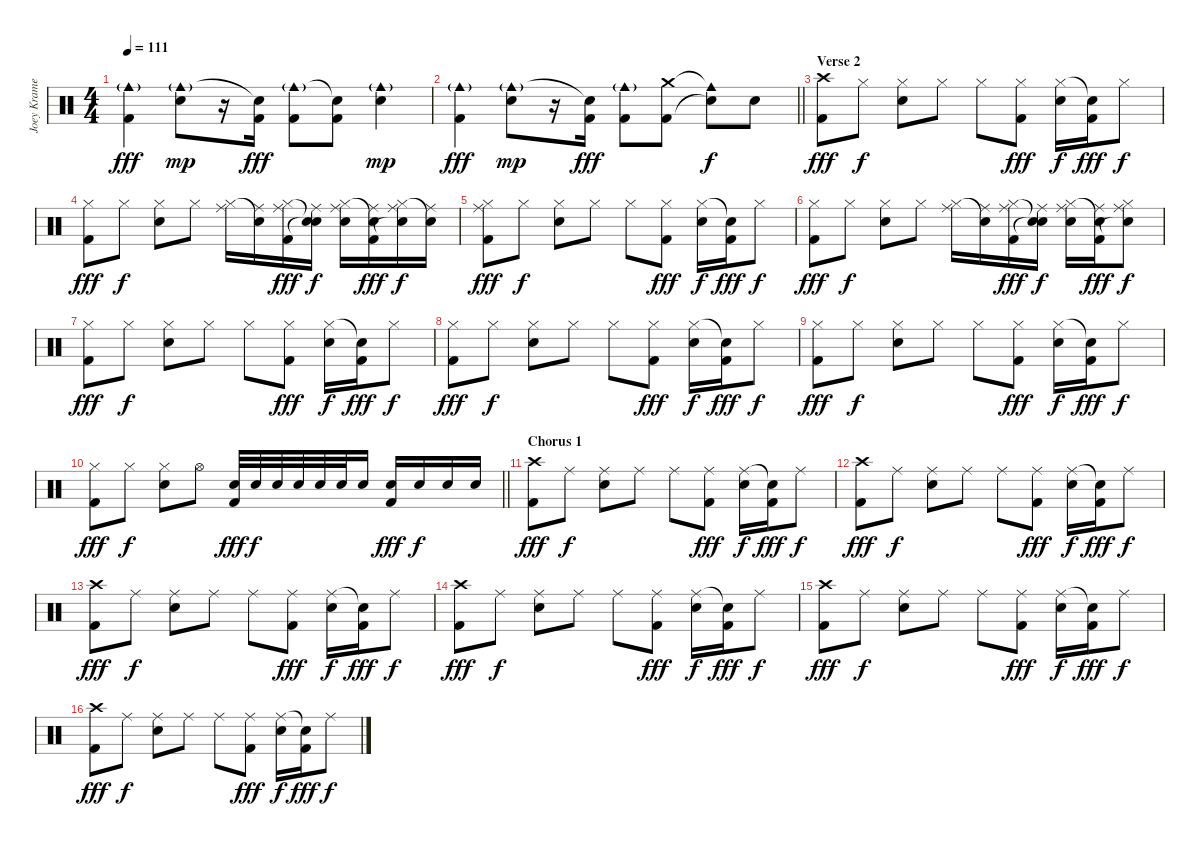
\track ("Joey Kramer" "Joey Krame") {instrument percussion}
\staff {score}
\articulation defaults
\ts (4 4)
\tempo 111
\clef neutral
\ks c
("Cowbell medium (hit)"{g} "Kick (hit) 2").4{dy fff} ("Cowbell medium (hit)"{g} "Snare (hit) 2").8{dy mp} r.16 ("Snare (hit)"{t} "Kick (hit) 2").16{dy fff} ("Cowbell medium (hit)"{g} "Kick (hit) 2").8 ("Snare (hit)"{t} "Kick (hit) 2").8 ("Cowbell medium (hit)"{g} "Snare (hit) 2").4{dy mp} |
\barLineRight lightlight
("Cowbell medium (hit)"{g} "Kick (hit) 2").4{dy fff} ("Cowbell medium (hit)"{g} "Snare (hit) 2").8{dy mp} r.16 ("Snare (hit)"{t} "Kick (hit) 2").16{dy fff} ("Cowbell medium (hit)"{g} "Kick (hit) 2").8 ("Crash medium (hit)" "Kick (hit) 2").8 ("Cowbell medium (hit)"{t} "Snare (hit)"{t}).8{dy f} "Snare (hit) 2".8 |
\section ("" "Verse 2")
("Crash high (hit)" "Kick (hit) 2").8{dy fff} "Hi-Hat (closed)".8{dy f} ("Hi-Hat (closed)" "Snare (hit) 2").8 "Hi-Hat (closed)".8 "Hi-Hat (closed)".8 ("Hi-Hat (closed)" "Kick (hit) 2").8{dy fff} ("Hi-Hat (closed)" "Snare (hit) 2").16{dy f} ("Snare (hit)"{t} "Kick (hit) 2").16{dy fff} "Hi-Hat (closed)".8{dy f} |
("Hi-Hat (closed)" "Kick (hit) 2").8{dy fff} "Hi-Hat (closed)".8{dy f} ("Hi-Hat (closed)" "Snare (hit) 2").8 "Hi-Hat (closed)".8 ("Hi-Hat (closed)" "Ride (middle)").16 ("Snare (hit)"{t} "Ride (middle)").16 ("Hi-Hat (closed)" "Ride (middle)" "Kick (hit) 2").16{dy fff} ("Snare (hit)"{t} "Ride (middle)" "Snare (hit)"{t}).16{dy f} ("Hi-Hat (closed)" "Ride (middle)" "Snare (hit) 2").16 ("Snare (hit)"{t} "Ride (middle)" "Kick (hit) 2").16{dy fff} ("Hi-Hat (closed)" "Ride (middle)" "Snare (hit)"{t}).16{dy f} ("Snare (hit)"{t} "Ride (middle)").16 |
("Hi-Hat (closed)" "Ride (middle)" "Kick (hit) 2").8{dy fff} "Hi-Hat (closed)".8{dy f} ("Hi-Hat (closed)" "Snare (hit) 2").8 "Hi-Hat (closed)".8 "Hi-Hat (closed)".8 ("Hi-Hat (closed)" "Kick (hit) 2").8{dy fff} ("Hi-Hat (closed)" "Snare (hit) 2").16{dy f} ("Snare (hit)"{t} "Kick (hit) 2").16{dy fff} "Hi-Hat (closed)".8{dy f} |
("Hi-Hat (closed)" "Kick (hit) 2").8{dy fff} "Hi-Hat (closed)".8{dy f} ("Hi-Hat (closed)" "Snare (hit) 2").8 "Hi-Hat (closed)".8 ("Hi-Hat (closed)" "Ride (middle)").16 ("Snare (hit)"{t} "Ride (middle)").16 ("Hi-Hat (closed)" "Ride (middle)" "Kick (hit) 2").16{dy fff} ("Snare (hit)"{t} "Ride (middle)" "Snare (hit)"{t}).16{dy f} ("Hi-Hat (closed)" "Ride (middle)" "Snare (hit) 2").16 ("Snare (hit)"{t} "Ride (middle)" "Kick (hit) 2").16{dy fff} ("Hi-Hat (closed)" "Ride (middle)" "Snare (hit)"{t}).8{dy f} |
("Hi-Hat (closed)" "Kick (hit) 2").8{dy fff} "Hi-Hat (closed)".8{dy f} ("Hi-Hat (closed)" "Snare (hit) 2").8 "Hi-Hat (closed)".8 "Hi-Hat (closed)".8 ("Hi-Hat (closed)" "Kick (hit) 2").8{dy fff} ("Hi-Hat (closed)" "Snare (hit) 2").16{dy f} ("Snare (hit)"{t} "Kick (hit) 2").16{dy fff} "Hi-Hat (closed)".8{dy f} |
("Hi-Hat (closed)" "Kick (hit) 2").8{dy fff} "Hi-Hat (closed)".8{dy f} ("Hi-Hat (closed)" "Snare (hit) 2").8 "Hi-Hat (closed)".8 "Hi-Hat (closed)".8 ("Hi-Hat (closed)" "Kick (hit) 2").8{dy fff} ("Hi-Hat (closed)" "Snare (hit) 2").16{dy f} ("Snare (hit)"{t} "Kick (hit) 2").16{dy fff} "Hi-Hat (closed)".8{dy f} |
("Hi-Hat (closed)" "Kick (hit) 2").8{dy fff} "Hi-Hat (closed)".8{dy f} ("Hi-Hat (closed)" "Snare (hit) 2").8 "Hi-Hat (closed)".8 "Hi-Hat (closed)".8 ("Hi-Hat (closed)" "Kick (hit) 2").8{dy fff} ("Hi-Hat (closed)" "Snare (hit) 2").16{dy f} ("Snare (hit)"{t} "Kick (hit) 2").16{dy fff} "Hi-Hat (closed)".8{dy f} |
\barLineRight lightlight
("Hi-Hat (closed)" "Kick (hit) 2").8{dy fff} "Hi-Hat (closed)".8{dy f} ("Hi-Hat (closed)" "Snare (hit) 2").8 "Hi-Hat (open)".8 ("Snare (hit) 2" "Kick (hit) 2").32{dy fff} "Snare (hit) 2".32{dy f} "Snare (hit) 2".32 "Snare (hit) 2".32 "Snare (hit) 2".32 "Snare (hit) 2".32 "Snare (hit) 2".16 ("Snare (hit) 2" "Kick (hit) 2").16{dy fff} "Snare (hit) 2".16{dy f} "Snare (hit) 2".16 "Snare (hit) 2".16 |
\section ("" "Chorus 1")
("Crash high (hit)" "Kick (hit) 2").8{dy fff} "Ride (middle)".8{dy f} ("Ride (middle)" "Snare (hit) 2").8 "Ride (middle)".8 "Ride (middle)".8 ("Ride (middle)" "Kick (hit) 2").8{dy fff} ("Ride (middle)" "Snare (hit) 2").16{dy f} ("Snare (hit)"{t} "Kick (hit) 2").16{dy fff} "Ride (middle)".8{dy f} |
("Crash high (hit)" "Kick (hit) 2").8{dy fff} "Ride (middle)".8{dy f} ("Ride (middle)" "Snare (hit) 2").8 "Ride (middle)".8 "Ride (middle)".8 ("Ride (middle)" "Kick (hit) 2").8{dy fff} ("Ride (middle)" "Snare (hit) 2").16{dy f} ("Snare (hit)"{t} "Kick (hit) 2").16{dy fff} "Ride (middle)".8{dy f} |
("Crash high (hit)" "Kick (hit) 2").8{dy fff} "Ride (middle)".8{dy f} ("Ride (middle)" "Snare (hit) 2").8 "Ride (middle)".8 "Ride (middle)".8 ("Ride (middle)" "Kick (hit) 2").8{dy fff} ("Ride (middle)" "Snare (hit) 2").16{dy f} ("Snare (hit)"{t} "Kick (hit) 2").16{dy fff} "Ride (middle)".8{dy f} |
("Crash high (hit)" "Kick (hit) 2").8{dy fff} "Ride (middle)".8{dy f} ("Ride (middle)" "Snare (hit) 2").8 "Ride (middle)".8 "Ride (middle)".8 ("Ride (middle)" "Kick (hit) 2").8{dy fff} ("Ride (middle)" "Snare (hit) 2").16{dy f} ("Snare (hit)"{t} "Kick (hit) 2").16{dy fff} "Ride (middle)".8{dy f} |
("Crash high (hit)" "Kick (hit) 2").8{dy fff} "Ride (middle)".8{dy f} ("Ride (middle)" "Snare (hit) 2").8 "Ride (middle)".8 "Ride (middle)".8 ("Ride (middle)" "Kick (hit) 2").8{dy fff} ("Ride (middle)" "Snare (hit) 2").16{dy f} ("Snare (hit)"{t} "Kick (hit) 2").16{dy fff} "Ride (middle)".8{dy f} |
("Crash high (hit)" "Kick (hit) 2").8{dy fff} "Ride (middle)".8{dy f} ("Ride (middle)" "Snare (hit) 2").8 "Ride (middle)".8 "Ride (middle)".8 ("Ride (middle)" "Kick (hit) 2").8{dy fff} ("Ride (middle)" "Snare (hit) 2").16{dy f} ("Snare (hit)"{t} "Kick (hit) 2").16{dy fff} "Ride (middle)".8{dy f}
